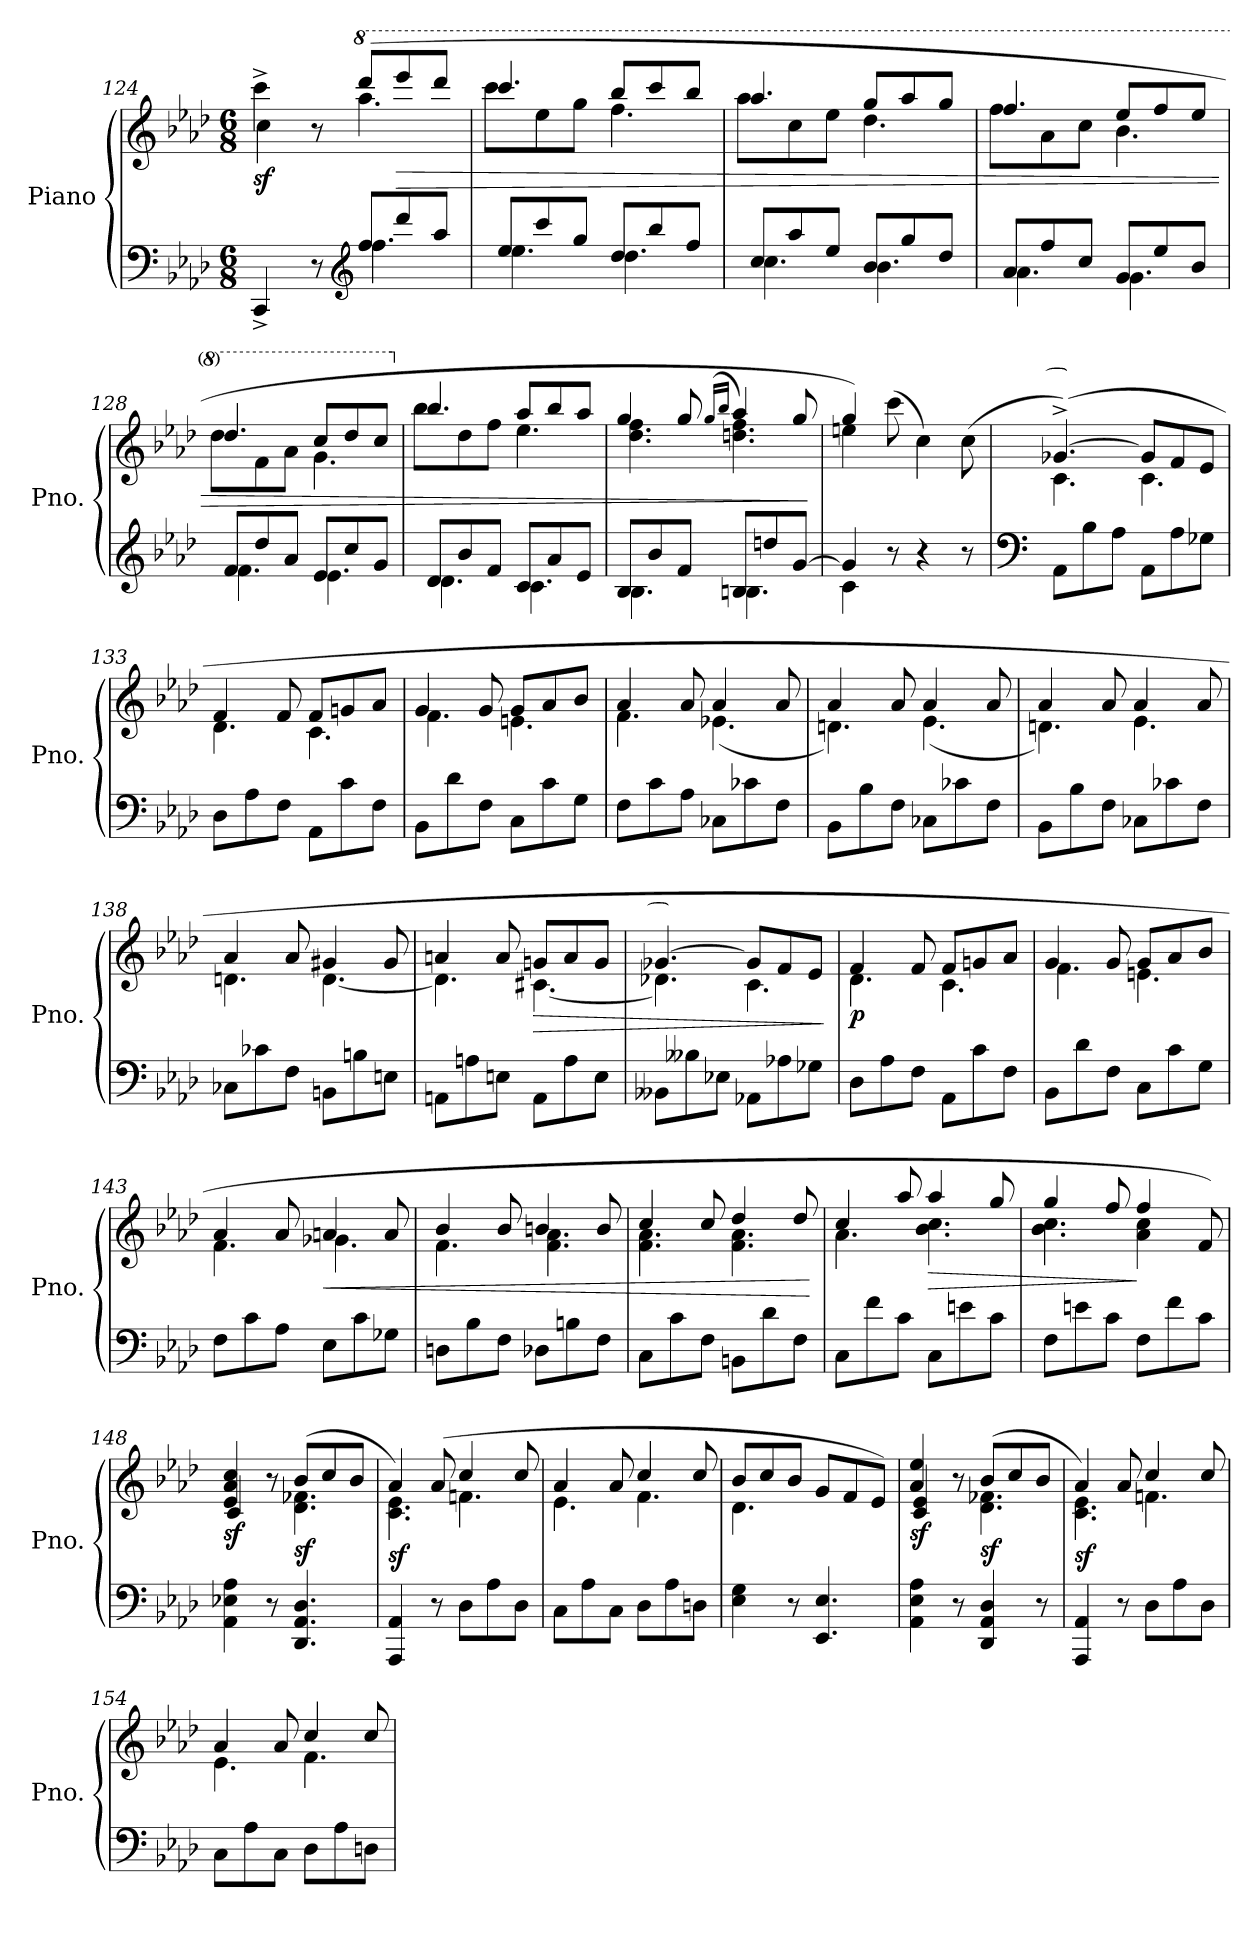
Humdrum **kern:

**kern	**kern	**dynam
*part1	*part1	*part1
*staff2	*staff1	*staff1/2
*I"Piano	*	*
*I'Pno.	*	*
*clefF4	*clefG2	*
*k[b-e-a-d-]	*k[b-e-a-d-]	*
*M6/8	*M6/8	*
=124	=124	=124
*^	*^	*
!	!	!	!	!LO:DY:b
4CC^/	4.ryy	4ccc^\	4cc\	sf
8r	.	8r	8ryy	.
*clefG2	*	*	*	*
*	*	*8va	*	*
8ff/L	4.ff\	(8dddd-/L	4.aaa-\	.
!	!	!	!	!LO:HP:b
8ddd-/	.	8eeee-/	.	>
8aa-/J	.	8dddd-/J	.	.
!!LO:LB:g=z	!!
=125	=125	=125	=125	=125
8ee-/L	4.ee-\	4.cccc/	8cccc\L	.
8ccc/	.	.	8eee-\	.
8gg/J	.	.	8ggg\J	.
8dd-/L	4.dd-\	8bbb-/L	4.fff\	.
8bb-/	.	8cccc/	.	.
8ff/J	.	8bbb-/J	.	.
=126	=126	=126	=126	=126
8cc/L	4.cc\	4.aaa-/	8aaa-\L	.
8aa-/	.	.	8ccc\	.
8ee-/J	.	.	8eee-\J	.
8b-/L	4.b-\	8ggg/L	4.ddd-\	.
8gg/	.	8aaa-/	.	.
8dd-/J	.	8ggg/J	.	.
=127	=127	=127	=127	=127
8a-/L	4.a-\	4.fff/	8fff\L	.
8ff/	.	.	8aa-\	.
8cc/J	.	.	8ccc\J	.
8g/L	4.g\	8eee-/L	4.bb-\	.
8ee-/	.	8fff/	.	.
8b-/J	.	8eee-/J	.	.
=128	=128	=128	=128	=128
8f/L	4.f\	4.ddd-/	8ddd-\L	.
8dd-/	.	.	8ff\	.
8a-/J	.	.	8aa-\J	.
8e-/L	4.e-\	8ccc/L	4.gg\	.
8cc/	.	8ddd-/	.	.
8g/J	.	8ccc/J	.	.
=129	=129	=129	=129	=129
*	*	*X8va	*	*
8d-/L	4.d-\	4.bb-/	8bb-\L	.
8b-/	.	.	8dd-\	.
8f/J	.	.	8ff\J	.
8c/L	4.c\	8aa-/L	4.ee-\	.
8a-/	.	8bb-/	.	.
8e-/J	.	8aa-/J	.	.
=130	=130	=130	=130	=130
8B-/L	4.B-\	4gg/	4.dd-\ 4.ff\	.
8b-/	.	.	.	.
8f/J	.	8gg/	.	.
.	.	(>16qgg/LL	.	.
.	.	16qbb-/JJ	.	.
8Bn/L	4.B\	4aa-/)	4.ddn\ 4.ff\	.
8ddn/	.	.	.	.
[8g/J	.	8gg/	.	.
*v	*v	*	*	*
*	*v	*v	*
.	.	]
=131	=131	=131
*^	*^	*
4g/]	4c\	4gg/)	4een\	.
8r	2ryy	(>8ccc\	2ryy	.
4r	.	4cc\)	.	.
8r	.	(>8cc\	.	.
*v	*v	*	*	*
!!LO:PB:g=z	!!
=132	=132	=132	=132
*clefF4	*	*	*
!	!LO:TX:a:i:t=͡	!	!
8AA-\L	([4.g-X^/)	4.c\	.
8B-\	.	.	.
8A-\J	.	.	.
8AA-\L	8g-/L]	4.c\	.
8A-\	8f/	.	.
8G-X\J	8e-/J	.	.
=133	=133	=133	=133
8D-\L	4f/	4.d-\	.
8A-\	.	.	.
8F\J	8f/	.	.
8AA-\L	8f/L	4.c\	.
8c\	8gn/	.	.
8F\J	8a-/J	.	.
=134	=134	=134	=134
8BB-\L	4g/	4.f\	.
8d-\	.	.	.
8F\J	8g/	.	.
8C\L	8g/L	4.en\	.
8c\	8a-/	.	.
8G\J	8b-/J	.	.
=135	=135	=135	=135
8F\L	4a-/	4.f\	.
8c\	.	.	.
8A-\J	8a-/	.	.
8C-X\L	4a-/	(4.e-X\	.
8c-X\	.	.	.
8F\J	8a-/	.	.
=136	=136	=136	=136
8BB-\L	4a-/	4.dn\)	.
8B-\	.	.	.
8F\J	8a-/	.	.
8C-X\L	4a-/	(4.e-\	.
8c-X\	.	.	.
8F\J	8a-/	.	.
=137	=137	=137	=137
8BB-\L	4a-/	4.dn\)	.
8B-\	.	.	.
8F\J	8a-/	.	.
8C-X\L	4a-/	4.e-\	.
8c-X\	.	.	.
8F\J	8a-/	.	.
=138	=138	=138	=138
8C-X\L	4a-/	4.dn\	.
8c-X\	.	.	.
8F\J	8a-/	.	.
8BBn\L	4g#X/	[4.d\	.
8Bn\	.	.	.
8En\J	8g#/	.	.
!!LO:LB:g=z	!!
=139	=139	=139	=139
8AAn\L	4an/	4.dn\]	.
8An\	.	.	.
8En\J	8a/	.	.
!	!	!	!LO:HP:b
8AA\L	8gn/L	[4.c#X\	>
8A\	8a/	.	.
8E\J	8g/J	.	.
=140	=140	=140	=140
!	!LO:TX:a:i:t=͡	!	!
8BB--X\L	[4.g-X/	4.d-X\]	.
8B--X\	.	.	.
8E-X\J	.	.	.
8AA-X\L	8g-/L]	4.c\	.
8A-X\	8f/	.	.
8G-X\J	8e-/J	.	.
*	*v	*v	*
.	.	]
=141	=141	=141
*	*^	*
!	!	!	!LO:DY:b
8D-\L	4f/	4.d-\	p
8A-\	.	.	.
8F\J	8f/	.	.
8AA-\L	8f/L	4.c\	.
8c\	8gn/	.	.
8F\J	8a-/J	.	.
=142	=142	=142	=142
8BB-\L	4g/	4.f\	.
8d-\	.	.	.
8F\J	8g/	.	.
8C\L	8g/L	4.en\	.
8c\	8a-/	.	.
8G\J	8b-/J	.	.
=143	=143	=143	=143
8F\L	4a-/	4.f\	.
8c\	.	.	.
8A-\J	8a-/	.	.
!	!	!	!LO:HP:b
8E-\L	4an/	4.g-X\	<
8c\	.	.	.
8G-X\J	8a/	.	.
=144	=144	=144	=144
8Dn\L	4b-/	4.f\	.
8B-\	.	.	.
8F\J	8b-/	.	.
8D-X\L	4bn/	4.f\ 4.a-\	.
8Bn\	.	.	.
8F\J	8b/	.	.
!!LO:LB:g=z	!!
=145	=145	=145	=145
8C\L	4cc/	4.f\ 4.a-\	.
8c\	.	.	.
8F\J	8cc/	.	.
8BBn\L	4dd-/	4.f\ 4.a-\	.
8d-\	.	.	.
8F\J	8dd-/	.	.
*	*v	*v	*
.	.	[
=146	=146	=146
*	*^	*
8C\L	4cc/	4.a-\	.
8f\	.	.	.
8c\J	8aa-/	.	.
!	!	!	!LO:HP:b
8C\L	4aa-/	4.b-\ 4.cc\	>
8en\	.	.	.
8c\J	8gg/	.	.
=147	=147	=147	=147
8F\L	4gg/	4.b-\ 4.cc\	.
8en\	.	.	.
8c\J	8ff/	.	.
8F\L	4ff/	4a-\ 4cc\	]
8f\	.	.	.
8c\J	8f/)	8ryy	.
=148	=148	=148	=148
!	!	!	!LO:DY:b
4AA-\ 4E-X\ 4A-\	4e-/ 4a-/ 4cc/	4c/	sf
8r	8r	8ryy	.
!	!	!	!LO:DY:b
4.DD-/ 4.AA-/ 4.D-/	(8b-/L	4.d-\ 4.f-X\	sf
.	8cc/	.	.
.	8b-/J	.	.
=149	=149	=149	=149
!	!	!	!LO:DY:b
4AAA-/ 4AA-/	4a-/)	4.c\ 4.e-\	sf
8r	(8a-/	.	.
8D-\L	4cc/	4.fn\	.
8A-\	.	.	.
8D-\J	8cc/	.	.
=150	=150	=150	=150
8C\L	4a-/	4.e-\	.
8A-\	.	.	.
8C\J	8a-/	.	.
8D-\L	4cc/	4.f\	.
8A-\	.	.	.
8Dn\J	8cc/	.	.
=151	=151	=151	=151
4E-\ 4G\	8b-/L	4.d-\	.
.	8cc/	.	.
8r	8b-/J	.	.
4.EE-/ 4.E-/	8g/L	4.ryy	.
.	8f/	.	.
.	8e-/J)	.	.
!!LO:LB:g=z	!!
=152	=152	=152	=152
!	!	!	!LO:DY:b
4AA-\ 4E-\ 4A-\	4a-/ 4ee-/	4c/ 4e-/	sf
8r	8r	8ryy	.
!	!	!	!LO:DY:b
4DD-/ 4AA-/ 4D-/	(8b-/L	4.d-\ 4.f-X\	sf
.	8cc/	.	.
8r	8b-/J	.	.
=153	=153	=153	=153
!	!	!	!LO:DY:b
4AAA-/ 4AA-/	4a-/)	4.c\ 4.e-\	sf
8r	8a-/	.	.
8D-\L	4cc/	4.fn\	.
8A-\	.	.	.
8D-\J	8cc/	.	.
=154	=154	=154	=154
8C\L	4a-/	4.e-\	.
8A-\	.	.	.
8C\J	8a-/	.	.
8D-\L	4cc/	4.f\	.
8A-\	.	.	.
8Dn\J	8cc/	.	.
*	*v	*v	*
=	=	=
*-	*-	*-
